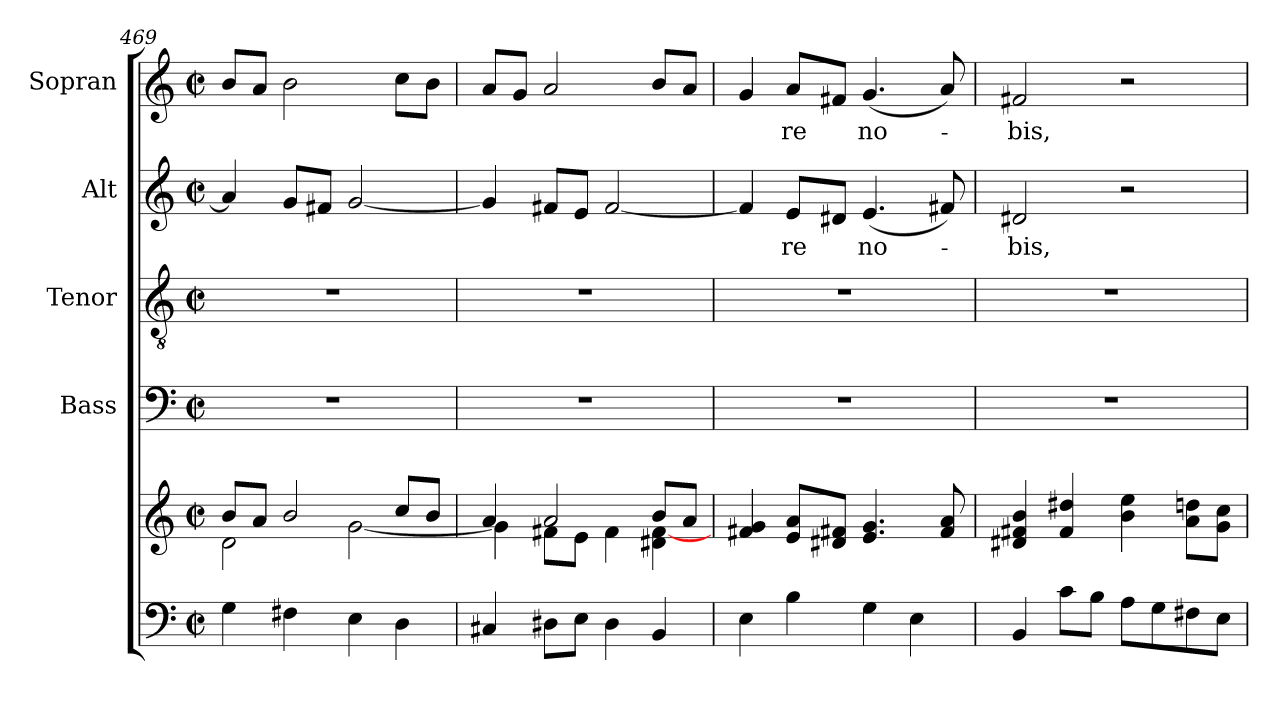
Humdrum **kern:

**kern	**kern	**kern	**kern	**kern	**text	**kern	**text
*part5	*part5	*part4	*part3	*part2	*part2	*part1	*part1
*staff6	*staff5	*staff4	*staff3	*staff2	*staff2	*staff1	*staff1
*	*	*I"Bass	*I"Tenor	*I"Alt	*	*I"Sopran	*
*	*	*I'B.	*I'T.	*I'A.	*	*I'S.	*
*clefF4	*clefG2	*clefF4	*clefGv2	*clefG2	*	*clefG2	*
*k[]	*k[]	*k[]	*k[]	*k[]	*	*k[]	*
*C:	*C:	*C:	*C:	*C:	*	*C:	*
*M2/2	*M2/2	*M2/2	*M2/2	*M2/2	*	*M2/2	*
*met(c|)	*met(c|)	*met(c|)	*met(c|)	*met(c|)	*	*met(c|)	*
=469	=469	=469	=469	=469	=469	=469	=469
*	*^	*	*	*	*	*	*
4G\	8b/L	2d\	1r	1r	4a/]	.	8b/L	.
.	8a/J	.	.	.	.	.	8a/J	.
4F#X\	2b/	.	.	.	8g/L	.	2b\	.
.	.	.	.	.	8f#X/J	.	.	.
4E\	.	[<2g\	.	.	[2g/	.	.	.
4D\	8cc/L	.	.	.	.	.	8cc\L	.
.	8b/J	.	.	.	.	.	8b\J	.
!!LO:LB:g=z
=470	=470	=470	=470	=470	=470	=470	=470	=470
4C#X/	4a/	4g\]	1r	1r	4g/]	.	8a/L	.
.	.	.	.	.	.	.	8g/J	.
8D#X\L	2a/	8f#X\L	.	.	8f#X/L	.	2a/	.
8E\J	.	8e\J	.	.	8e/J	.	.	.
4D#\	.	4f#\	.	.	[2f#/	.	.	.
4BB/	8b/L	4d#X\ [<4f#\	.	.	.	.	8b/L	.
.	8a/J	.	.	.	.	.	8a/J	.
*	*v	*v	*	*	*	*	*	*
=471	=471	=471	=471	=471	=471	=471	=471
4E\	4f#/ 4g/	1r	1r	4f#/]	.	4g/	.
!	!	!	!	!	!LO:LY:b	!	!LO:LY:b
4B\	8e/ 8a/L	.	.	8e/L	-re	8a/L	-re
.	8d#X/ 8f#X/J	.	.	8d#X/J	.	8f#X/J	.
!	!	!	!	!	!LO:LY:b	!	!LO:LY:b
4G\	4.e/ 4.g/	.	.	(<4.e/	no-	(<4.g/	no-
4E\	.	.	.	.	.	.	.
.	8f#/ 8a/	.	.	8f#X/)	.	8a/)	.
=472	=472	=472	=472	=472	=472	=472	=472
!	!	!	!	!	!LO:LY:b	!	!LO:LY:b
4BB/	4d#X/ 4f#X/ 4b/	1r	1r	2d#X/	-bis,	2f#X/	-bis,
8c\L	4f#/ 4dd#X/	.	.	.	.	.	.
8B\J	.	.	.	.	.	.	.
8A\L	4b\ 4ee\	.	.	2r	.	2r	.
8G\	.	.	.	.	.	.	.
8F#X\	8a\ 8ddn\L	.	.	.	.	.	.
8E\J	8g\ 8cc\J	.	.	.	.	.	.
=	=	=	=	=	=	=	=
*-	*-	*-	*-	*-	*-	*-	*-
